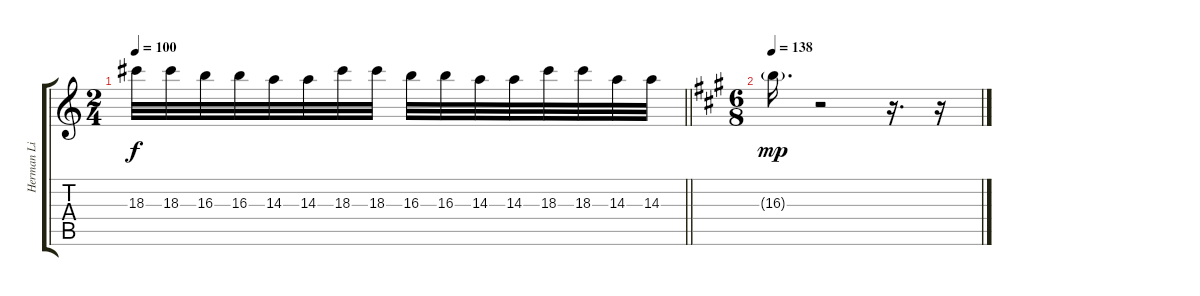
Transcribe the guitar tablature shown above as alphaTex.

\track ("Herman Li" "Herman Li") {instrument distortionguitar}
\staff {score tabs}
\tuning (E4 B3 G3 D3 A2 E2) {hide}
\ts (2 4)
\tempo 100
\clef g2
\barLineRight lightlight
\ks c
18.3.32{dy f} 18.3.32 16.3.32 16.3.32 14.3.32 14.3.32 18.3.32 18.3.32 16.3.32 16.3.32 14.3.32 14.3.32 18.3.32 18.3.32 14.3.32 14.3.32 |
\ts (6 8)
\tempo 138
\ks a
16.3{g}.16{d dy mp} r.2 r.16{d} r.16
